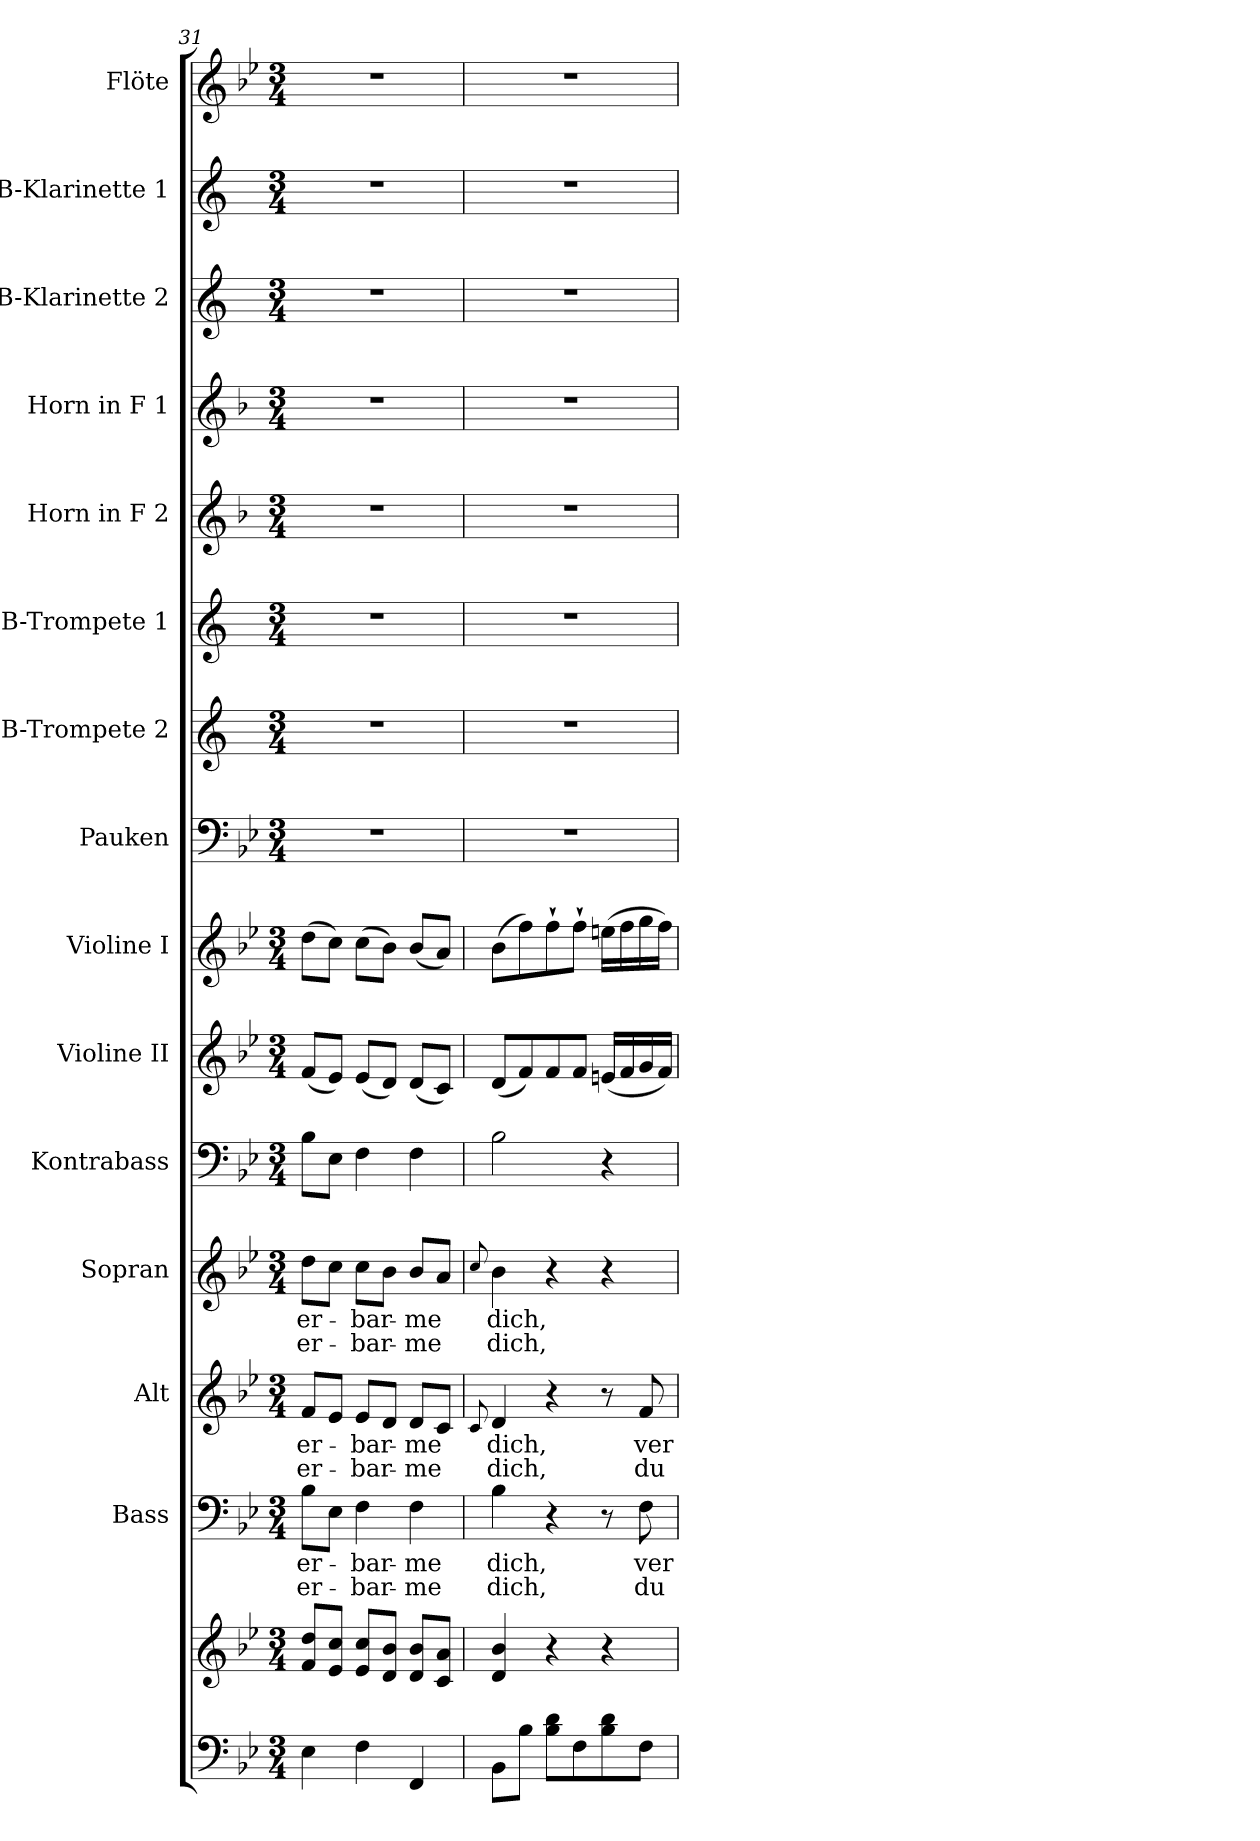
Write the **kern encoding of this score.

**kern	**kern	**kern	**text	**text	**kern	**text	**text	**kern	**text	**text	**kern	**kern	**kern	**kern	**kern	**kern	**kern	**kern	**kern	**kern	**kern
*part15	*part15	*part14	*part14	*part14	*part13	*part13	*part13	*part12	*part12	*part12	*part11	*part10	*part9	*part8	*part7	*part6	*part5	*part4	*part3	*part2	*part1
*staff16	*staff15	*staff14	*staff14	*staff14	*staff13	*staff13	*staff13	*staff12	*staff12	*staff12	*staff11	*staff10	*staff9	*staff8	*staff7	*staff6	*staff5	*staff4	*staff3	*staff2	*staff1
*	*	*I"Bass	*	*	*I"Alt	*	*	*I"Sopran	*	*	*I"Kontrabass	*I"Violine II	*I"Violine I	*I"Pauken	*I"B-Trompete 2	*I"B-Trompete 1	*I"Horn in F 2	*I"Horn in F 1	*I"B-Klarinette 2	*I"B-Klarinette 1	*I"Flöte
*	*	*I'B.	*	*	*I'A.	*	*	*I'S.	*	*	*I'Kb.	*I'Vl. II	*I'Vl. I	*I'Pk.	*I'B Trp. 2	*I'B Trp. 1	*	*	*I'B Kl. 2	*I'B Kl. 1	*I'Fl.
*clefF4	*clefG2	*clefF4	*	*	*clefG2	*	*	*clefG2	*	*	*clefF4	*clefG2	*clefG2	*clefF4	*clefG2	*clefG2	*clefG2	*clefG2	*clefG2	*clefG2	*clefG2
*	*	*	*	*	*	*	*	*	*	*	*ITrd7c12	*	*	*	*ITrd1c2	*ITrd1c2	*ITrd4c7	*ITrd4c7	*ITrd1c2	*ITrd1c2	*
*k[b-e-]	*k[b-e-]	*k[b-e-]	*	*	*k[b-e-]	*	*	*k[b-e-]	*	*	*k[b-e-]	*k[b-e-]	*k[b-e-]	*k[b-e-]	*k[b-e-]	*k[b-e-]	*k[b-e-]	*k[b-e-]	*k[b-e-]	*k[b-e-]	*k[b-e-]
*B-:	*B-:	*B-:	*	*	*B-:	*	*	*B-:	*	*	*B-:	*B-:	*B-:	*B-:	*B-:	*B-:	*B-:	*B-:	*B-:	*B-:	*B-:
*M3/4	*M3/4	*M3/4	*	*	*M3/4	*	*	*M3/4	*	*	*M3/4	*M3/4	*M3/4	*M3/4	*M3/4	*M3/4	*M3/4	*M3/4	*M3/4	*M3/4	*M3/4
=31	=31	=31	=31	=31	=31	=31	=31	=31	=31	=31	=31	=31	=31	=31	=31	=31	=31	=31	=31	=31	=31
!	!	!	!LO:LY:b	!LO:LY:b	!	!LO:LY:b	!LO:LY:b	!	!LO:LY:b	!LO:LY:b	!	!	!	!	!	!	!	!	!	!	!
4E-\	8f/ 8dd/L	8B-\L	er-	er-	8f/L	er-	er-	8dd\L	er-	er-	8BB-\L	(<8f/L	(>8dd\L	2.r	2.r	2.r	2.r	2.r	2.r	2.r	2.r
.	8e-/ 8cc/J	8E-\J	.	.	8e-/J	.	.	8cc\J	.	.	8EE-\J	8e-/J)	8cc\J)	.	.	.	.	.	.	.	.
!	!	!	!LO:LY:b	!LO:LY:b	!	!LO:LY:b	!LO:LY:b	!	!LO:LY:b	!LO:LY:b	!	!	!	!	!	!	!	!	!	!	!
4F\	8e-/ 8cc/L	4F\	-bar-	-bar-	8e-/L	-bar-	-bar-	8cc\L	-bar-	-bar-	4FF\	(<8e-/L	(>8cc\L	.	.	.	.	.	.	.	.
.	8d/ 8b-/J	.	.	.	8d/J	.	.	8b-\J	.	.	.	8d/J)	8b-\J)	.	.	.	.	.	.	.	.
!	!	!	!LO:LY:b	!LO:LY:b	!	!LO:LY:b	!LO:LY:b	!	!LO:LY:b	!LO:LY:b	!	!	!	!	!	!	!	!	!	!	!
4FF/	8d/ 8b-/L	4F\	-me	-me	8d/L	-me	-me	8b-/L	-me	-me	4FF\	(<8d/L	(<8b-/L	.	.	.	.	.	.	.	.
.	8c/ 8a/J	.	.	.	8c/J	.	.	8a/J	.	.	.	8c/J)	8a/J)	.	.	.	.	.	.	.	.
=32	=32	=32	=32	=32	=32	=32	=32	=32	=32	=32	=32	=32	=32	=32	=32	=32	=32	=32	=32	=32	=32
.	.	.	.	.	8qqc/	.	.	8qqcc/	.	.	.	.	.	.	.	.	.	.	.	.	.
!	!	!	!LO:LY:b	!LO:LY:b	!	!LO:LY:b	!LO:LY:b	!	!LO:LY:b	!LO:LY:b	!	!	!	!	!	!	!	!	!	!	!
8BB-\L	4d/ 4b-/	4B-\	dich,	dich,	4d/	dich,	dich,	4b-\	dich,	dich,	2BB-\	(<8d/L	(8b-\L	2.r	2.r	2.r	2.r	2.r	2.r	2.r	2.r
8B-\J	.	.	.	.	.	.	.	.	.	.	.	8f/)	8ff\)	.	.	.	.	.	.	.	.
8B-\ 8d\L	4r	4r	.	.	4r	.	.	4r	.	.	.	8f/	8ff`>\	.	.	.	.	.	.	.	.
8F\	.	.	.	.	.	.	.	.	.	.	.	8f/J	8ff`>\J	.	.	.	.	.	.	.	.
8B-\ 8d\	4r	8r	.	.	8r	.	.	4r	.	.	4r	(<16en/LL	(>16een\LL	.	.	.	.	.	.	.	.
.	.	.	.	.	.	.	.	.	.	.	.	16f/	16ff\	.	.	.	.	.	.	.	.
!	!	!	!LO:LY:b	!LO:LY:b	!	!LO:LY:b	!LO:LY:b	!	!	!	!	!	!	!	!	!	!	!	!	!	!
8F\J	.	8F\	ver-	du	8f/	ver-	du	.	.	.	.	16g/	16gg\	.	.	.	.	.	.	.	.
.	.	.	.	.	.	.	.	.	.	.	.	16f/JJ)	16ff\JJ)	.	.	.	.	.	.	.	.
=	=	=	=	=	=	=	=	=	=	=	=	=	=	=	=	=	=	=	=	=	=
*-	*-	*-	*-	*-	*-	*-	*-	*-	*-	*-	*-	*-	*-	*-	*-	*-	*-	*-	*-	*-	*-
